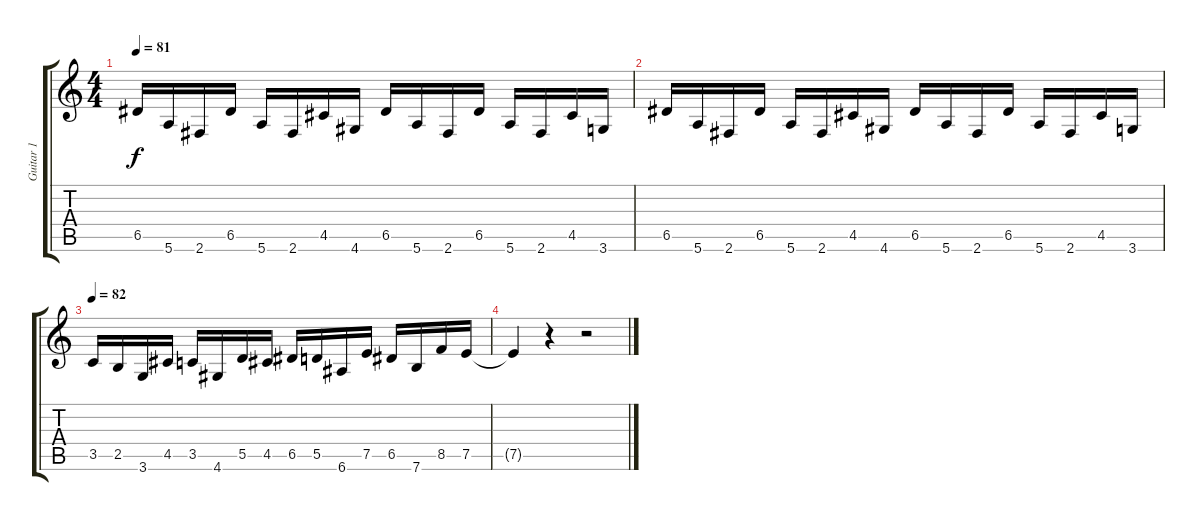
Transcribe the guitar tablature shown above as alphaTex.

\track ("Guitar 1" "Guitar 1") {instrument distortionguitar}
\staff {score tabs}
\tuning (E4 B3 G3 D3 A2 E2) {hide}
\ts (4 4)
\tempo 81
\clef g2
\ks c
6.5.16{dy f} 5.6.16 2.6.16 6.5.16 5.6.16 2.6.16 4.5.16 4.6.16 6.5.16 5.6.16 2.6.16 6.5.16 5.6.16 2.6.16 4.5.16 3.6.16 |
6.5.16 5.6.16 2.6.16 6.5.16 5.6.16 2.6.16 4.5.16 4.6.16 6.5.16 5.6.16 2.6.16 6.5.16 5.6.16 2.6.16 4.5.16 3.6.16 |
\tempo 82
3.5.16 2.5.16 3.6.16 4.5.16 3.5.16 4.6.16 5.5.16 4.5.16 6.5.16 5.5.16 6.6.16 7.5.16 6.5.16 7.6.16 8.5.16 7.5.16 |
7.5{t}.4 r.4 r.2
